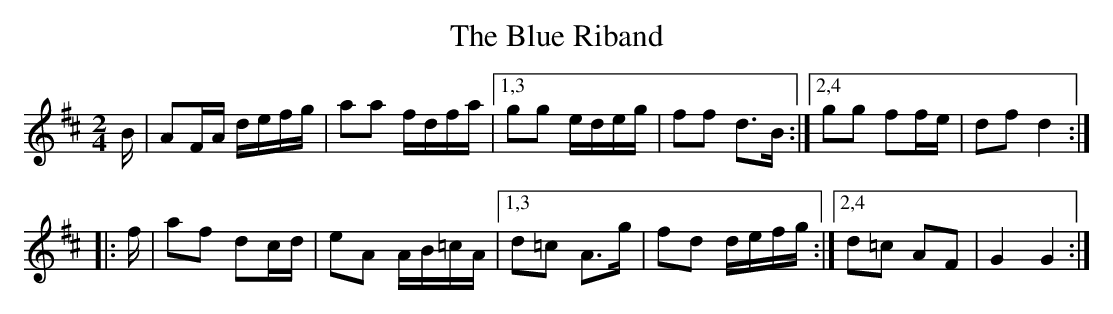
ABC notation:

X:1
T:Blue Riband, The
M:2/4
L:1/8
K:D
B/ |\
AF/A/ d/e/f/g/ | aa f/d/f/a/ |\
[1,3 gg e/d/e/g/ | ff d>B :|\
[2,4 gg ff/e/ | df d2 :|
|: f/ |\
af dc/d/ | eA A/B/=c/A/ |\
[1,3 d=c A>g | fd d/e/f/g/ :|\
[2,4 d=c AF | G2 G2 :|
